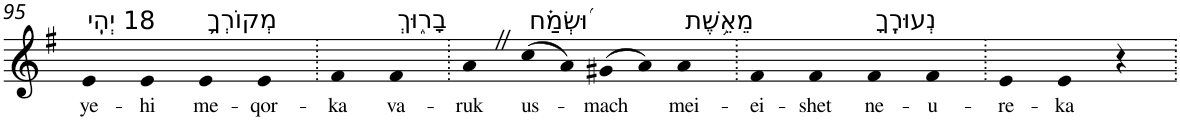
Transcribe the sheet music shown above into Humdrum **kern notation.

**kern	**text
*part1	*part1
*staff1	*staff1
*I"Piano	*
*I'Pno	*
!!LO:PB:g=z
*clefG2	*
*k[f#]	*
*G:	*
=95	=95
!LO:TX:a:t=18 יְהִֽי	!
!	!LO:LY:b
4e	ye-
!	!LO:LY:b
4e	-hi
!LO:TX:a:t=מְקוֹרְךָ֥	!
!	!LO:LY:b
4e	me-
!	!LO:LY:b
4e	-qor-
=96.	=96.
!	!LO:LY:b
4f#	-ka
!LO:TX:a:t=בָר֑וּךְ	!
!	!LO:LY:b
4f#	va-
=97.	=97.
!	!LO:LY:b
4aZ	-ruk
!LO:TX:a:t=וּ֝שְׂמַ֗ח	!
!	!LO:LY:b
(>8cc	us-
8a)	.
!	!LO:LY:b
(>8g#X	-mach
8a)	.
!LO:TX:a:t=מֵאֵ֥שֶׁת	!
!	!LO:LY:b
4a	mei-
=98.	=98.
!	!LO:LY:b
4f#	-ei-
!	!LO:LY:b
4f#	-shet
!LO:TX:a:t=נְעוּרֶֽךָ	!
!	!LO:LY:b
4f#	ne-
!	!LO:LY:b
4f#	-u-
=99.	=99.
!	!LO:LY:b
4e	-re-
!	!LO:LY:b
4e	-ka
4r	.
=.	=.
*-	*-
